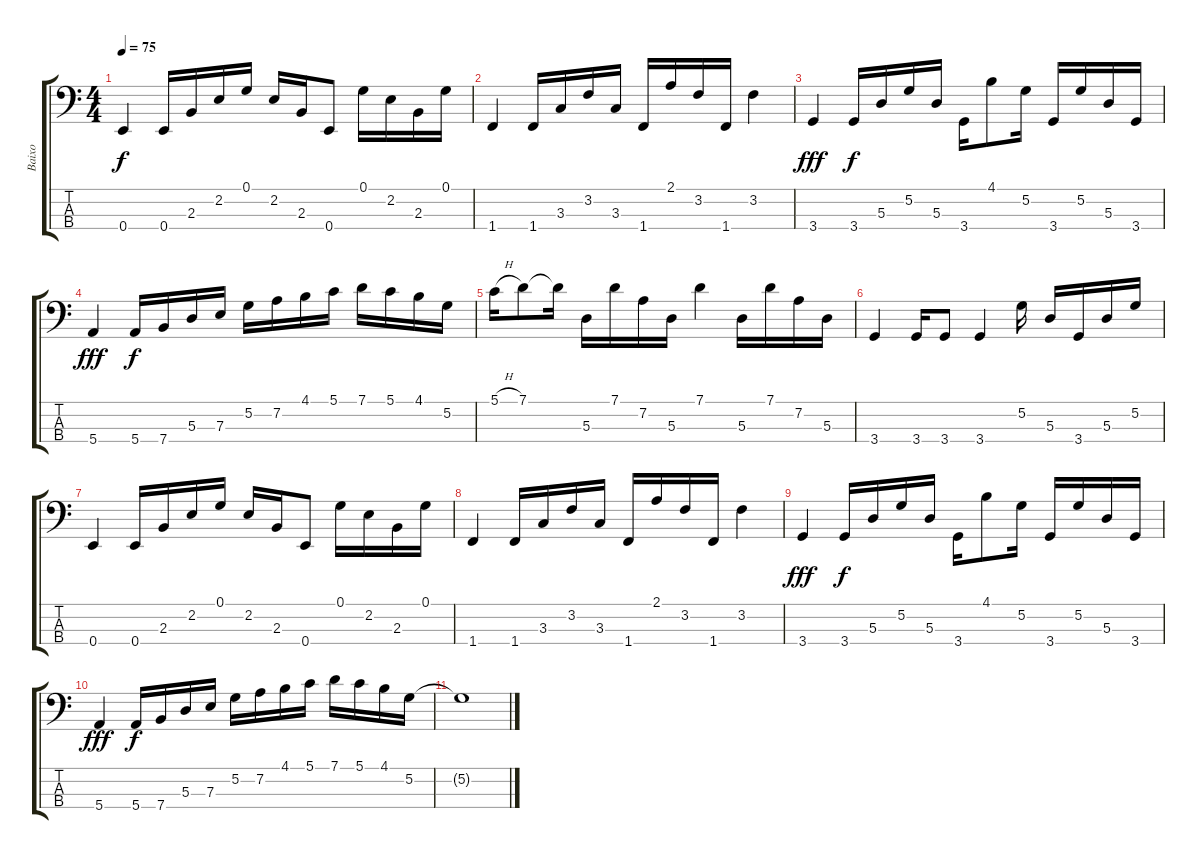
\track ("Baixo" "Baixo") {instrument electricbassfinger}
\staff {score tabs}
\tuning (G2 D2 A1 E1) {hide}
\ts (4 4)
\tempo 75
\clef f4
\ks c
0.4.4{dy f} 0.4.16 2.3.16 2.2.16 0.1.16 2.2.16 2.3.16 0.4.8 0.1.16 2.2.16 2.3.16 0.1.16 |
1.4.4 1.4.16 3.3.16 3.2.16 3.3.16 1.4.16 2.1.16 3.2.16 1.4.16 3.2.4 |
3.4.4{dy fff} 3.4.16{dy f} 5.3.16 5.2.16 5.3.16 3.4.16 4.1.8 5.2.16 3.4.16 5.2.16 5.3.16 3.4.16 |
5.4.4{dy fff} 5.4.16{dy f} 7.4.16 5.3.16 7.3.16 5.2.16 7.2.16 4.1.16 5.1.16 7.1.16 5.1.16 4.1.16 5.2.16 |
5.1{h}.16{volume 9} 7.1.8 7.1{t}.16 5.3.16 7.1.16 7.2.16 5.3.16 7.1.4 5.3.16 7.1.16 7.2.16 5.3.16 |
3.4.4{volume 8} 3.4.16 3.4.8 3.4.4 5.2.16 5.3.16 3.4.16 5.3.16 5.2.16 |
0.4.4{volume 6} 0.4.16 2.3.16 2.2.16 0.1.16 2.2.16 2.3.16 0.4.8 0.1.16 2.2.16 2.3.16 0.1.16 |
1.4.4{volume 4} 1.4.16 3.3.16 3.2.16 3.3.16 1.4.16 2.1.16 3.2.16 1.4.16 3.2.4 |
3.4.4{dy fff volume 2} 3.4.16{dy f} 5.3.16 5.2.16 5.3.16 3.4.16 4.1.8 5.2.16 3.4.16 5.2.16 5.3.16 3.4.16 |
5.4.4{dy fff} 5.4.16{dy f} 7.4.16 5.3.16 7.3.16 5.2.16 7.2.16 4.1.16 5.1.16 7.1.16 5.1.16 4.1.16 5.2.16 |
5.2{t}.1
